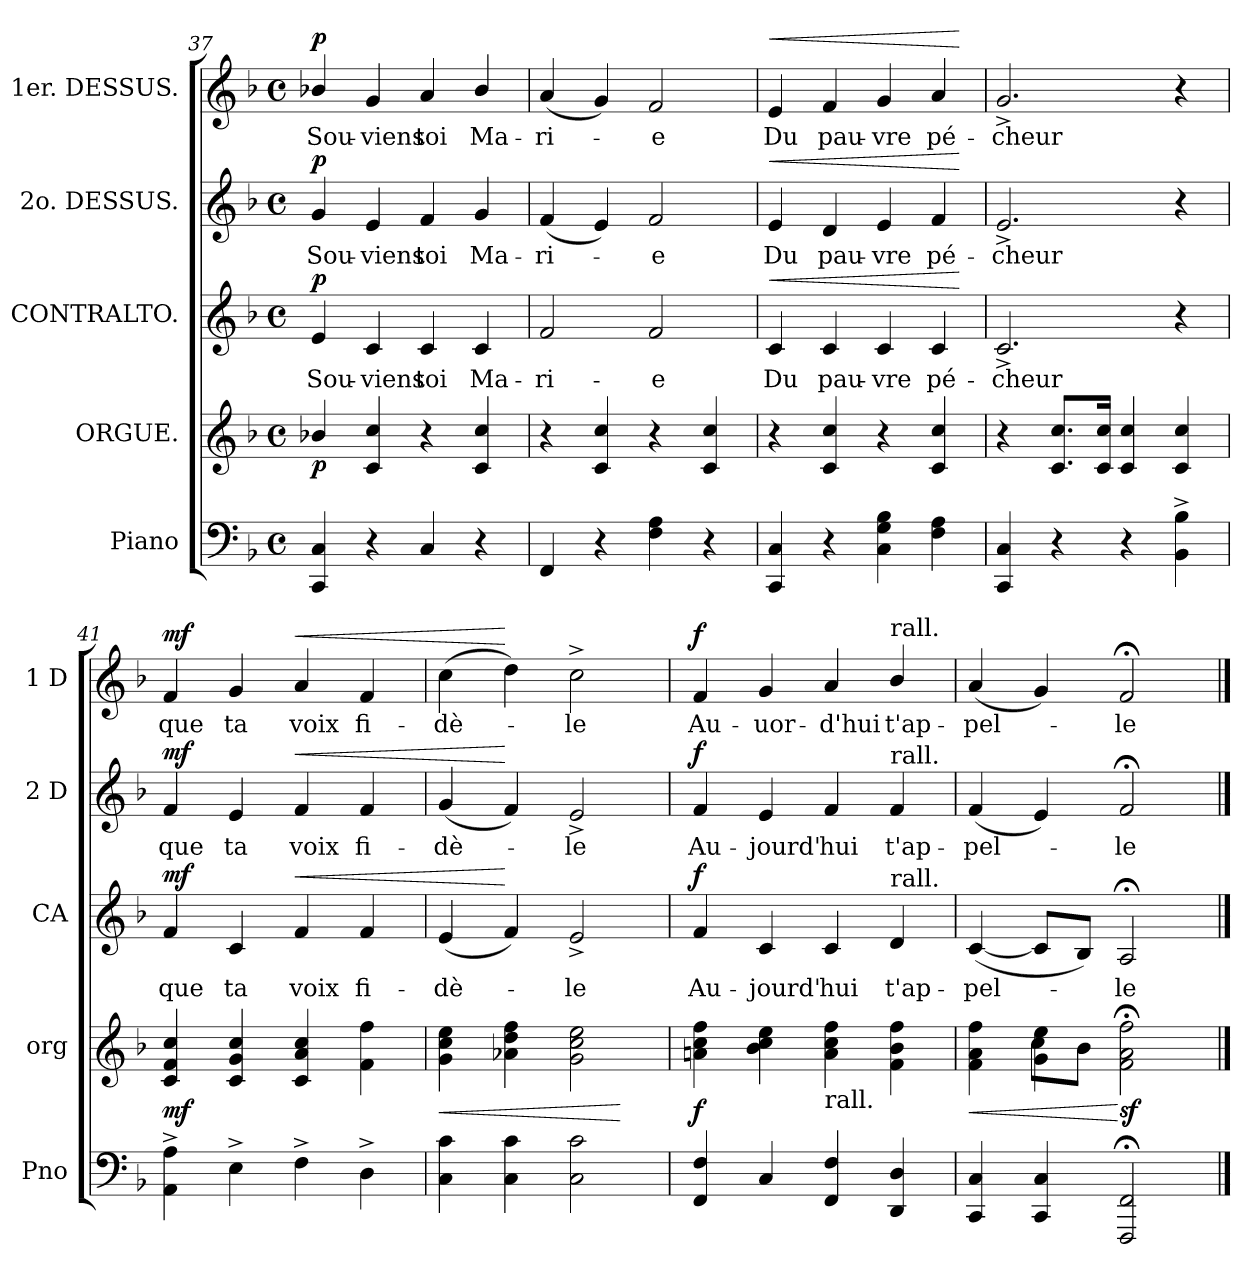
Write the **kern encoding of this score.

**kern	**kern	**dynam	**kern	**text	**dynam	**kern	**text	**dynam	**kern	**text	**dynam
*part5	*part4	*part4	*part3	*part3	*part3	*part2	*part2	*part2	*part1	*part1	*part1
*staff5	*staff4	*staff4	*staff3	*staff3	*staff3	*staff2	*staff2	*staff2	*staff1	*staff1	*staff1
*I"Piano	*I"ORGUE.	*	*I"CONTRALTO.	*	*	*I"2o. DESSUS.	*	*	*I"1er. DESSUS.	*	*
*I'Pno	*I'org	*	*I'CA	*	*	*I'2 D	*	*	*I'1 D	*	*
*clefF4	*clefG2	*	*clefG2	*	*	*clefG2	*	*	*clefG2	*	*
*k[b-]	*k[b-]	*	*k[b-]	*	*	*k[b-]	*	*	*k[b-]	*	*
*F:	*F:	*	*F:	*	*	*F:	*	*	*F:	*	*
*M4/4	*M4/4	*	*M4/4	*	*	*M4/4	*	*	*M4/4	*	*
*met(c)	*met(c)	*	*met(c)	*	*	*met(c)	*	*	*met(c)	*	*
=37	=37	=37	=37	=37	=37	=37	=37	=37	=37	=37	=37
!	!	!LO:DY:b	!	!	!LO:DY:a	!	!	!LO:DY:a	!	!	!LO:DY:a
4CC/ 4C/	4b-X/	p	4e/	Sou-	p	4g/	Sou-	p	4b-X/	Sou-	p
4r	4c/ 4cc/	.	4c/	-viens	.	4e/	-viens	.	4g/	-viens	.
4C/	4r	.	4c/	toi	.	4f/	toi	.	4a/	toi	.
4r	4c/ 4cc/	.	4c/	Ma-	.	4g/	Ma-	.	4b-/	Ma-	.
=38	=38	=38	=38	=38	=38	=38	=38	=38	=38	=38	=38
4FF/	4r	.	2f/	-ri-	.	(4f/	-ri-	.	(4a/	-ri-	.
4r	4c/ 4cc/	.	.	.	.	4e/)	.	.	4g/)	.	.
4F\ 4A\	4r	.	2f/	-e	.	2f/	-e	.	2f/	-e	.
4r	4c/ 4cc/	.	.	.	.	.	.	.	.	.	.
=39	=39	=39	=39	=39	=39	=39	=39	=39	=39	=39	=39
!	!	!	!	!	!LO:HP:a	!	!	!LO:HP:a	!	!	!LO:HP:a
4CC/ 4C/	4r	.	4c/	Du	<	4e/	Du	<	4e/	Du	<
4r	4c/ 4cc/	.	4c/	pau-	.	4d/	pau-	.	4f/	pau-	.
4C\ 4G\ 4B-\	4r	.	4c/	-vre	.	4e/	-vre	.	4g/	-vre	.
4F\ 4A\	4c/ 4cc/	.	4c/	pé-	.	4f/	pé-	.	4a/	pé-	.
.	.	.	.	.	[	.	.	[	.	.	[
=40	=40	=40	=40	=40	=40	=40	=40	=40	=40	=40	=40
4CC/ 4C/	4r	.	2.c^>/	-cheur	.	2.e^>/	-cheur	.	2.g^>/	-cheur	.
4r	8.c/ 8.cc/L	.	.	.	.	.	.	.	.	.	.
.	16c/ 16cc/Jk	.	.	.	.	.	.	.	.	.	.
4r	4c/ 4cc/	.	.	.	.	.	.	.	.	.	.
4BB-^\ 4B-^\	4c/ 4cc/	.	4r	.	.	4r	.	.	4r	.	.
=41	=41	=41	=41	=41	=41	=41	=41	=41	=41	=41	=41
!	!	!LO:DY:b	!	!	!LO:DY:a	!	!	!LO:DY:a	!	!	!LO:DY:a
4AA^\ 4A^\	4c/ 4f/ 4cc/	mf	4f/	que	mf	4f/	que	mf	4f/	que	mf
4E^\	4c/ 4g/ 4cc/	.	4c/	ta	.	4e/	ta	.	4g/	ta	.
!	!	!	!	!	!LO:HP:a	!	!	!LO:HP:a	!	!	!LO:HP:a
4F^\	4c/ 4a/ 4cc/	.	4f/	voix	<	4f/	voix	<	4a/	voix	<
4D^\	4f\ 4ff\	.	4f/	fi-	.	4f/	fi-	.	4f/	fi-	.
=42	=42	=42	=42	=42	=42	=42	=42	=42	=42	=42	=42
!	!	!LO:HP:b	!	!	!	!	!	!	!	!	!
4C\ 4c\	4g\ 4cc\ 4ee\	<	(4e/	-dè-	.	(4g/	-dè-	.	(4cc\	-dè-	.
4C\ 4c\	4a-X\ 4dd\ 4ff\	.	4f/)	.	[	4f/)	.	[	4dd\)	.	[
2C\ 2c\	2g\ 2cc\ 2ee\	.	2e^>/	-le	.	2e^>/	-le	.	2cc^\	-le	.
.	.	[	.	.	.	.	.	.	.	.	.
=43	=43	=43	=43	=43	=43	=43	=43	=43	=43	=43	=43
!	!	!LO:DY:b	!	!	!LO:DY:a	!	!	!LO:DY:a	!	!	!LO:DY:a
4FF/ 4F/	4an\ 4cc\ 4ff\	f	4f/	Au-	f	4f/	Au-	f	4f/	Au-	f
4C/	4b-\ 4cc\ 4ee\	.	4c/	-jourd'	.	4e/	-jourd'	.	4g/	-uor-	.
!	!LO:TX:b:t=rall.	!	!	!	!	!	!	!	!	!	!
4FF/ 4F/	4a\ 4cc\ 4ff\	.	4c/	hui	.	4f/	hui	.	4a/	-d'hui	.
!	!	!	!	!	!	!	!	!	!LO:TX:a:t=rall.	!	!
!	!	!	!	!	!	!LO:TX:a:t=rall.	!	!	!	!	!
!	!	!	!LO:TX:a:t=rall.	!	!	!	!	!	!	!	!
4DD/ 4D/	4f\ 4b-\ 4ff\	.	4d/	t'ap-	.	4f/	t'ap-	.	4b-/	t'ap-	.
=44	=44	=44	=44	=44	=44	=44	=44	=44	=44	=44	=44
*	*^	*	*	*	*	*	*	*	*	*	*
!	!	!	!LO:HP:b	!	!	!	!	!	!	!	!	!
4CC/ 4C/	4f\ 4a\ 4ff\	4ryy	<	([4c/	-pel-	.	(4f/	-pel-	.	(4a/	-pel-	.
4CC/ 4C/	4g\ 4ee\	8cc\L	.	8c/L]	.	.	4e/)	.	.	4g/)	.	.
.	.	8b-\J	.	8B-/J)	.	.	.	.	.	.	.	.
!	!	!	!LO:DY:n=1:b	!	!	!	!	!	!	!	!	!
2FFF;</ 2FF;</	2f;\ 2a;\ 2ff;\	2ryy	[ sf	2A;</	-le	.	2f;</	-le	.	2f;</	-le	.
*	*v	*v	*	*	*	*	*	*	*	*	*	*
==	==	==	==	==	==	==	==	==	==	==	==
*-	*-	*-	*-	*-	*-	*-	*-	*-	*-	*-	*-
